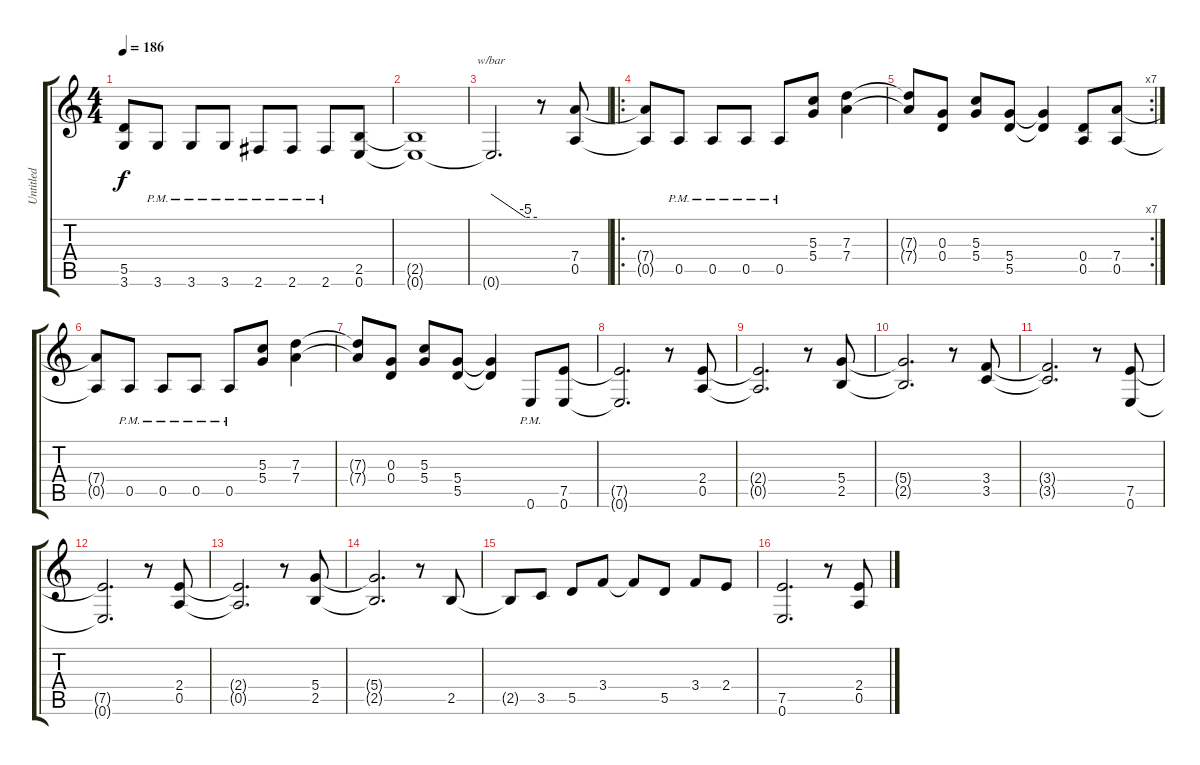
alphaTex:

\track ("Untitled" "Untitled") {instrument distortionguitar}
\staff {score tabs}
\tuning (E4 B3 G3 D3 A2 E2) {hide}
\ts (4 4)
\tempo 186
\clef g2
\ks c
(5.5 3.6).8{dy f} 3.6{pm}.8 3.6{pm}.8 3.6{pm}.8 2.6{pm}.8 2.6{pm}.8 2.6{pm}.8 (2.5 0.6).8 |
(2.5{t} 0.6{t}).1 |
0.6{t}.2{d tbe (custom default 0 0 45 -20 60 -20)} r.8 (7.4 0.5).8 |
\ro
(7.4{t} 0.5{t}).8 0.5{pm}.8 0.5{pm}.8 0.5{pm}.8 0.5{pm}.8 (5.3 5.4).8 (7.3 7.4).4 |
\rc 7
(7.3{t} 7.4{t}).8 (0.3 0.4).8 (5.3 5.4).8 (5.4 5.5).8 (5.4{t} 5.5{t}).4 (0.4 0.5).8 (7.4 0.5).8 |
(7.4{t} 0.5{t}).8 0.5{pm}.8 0.5{pm}.8 0.5{pm}.8 0.5{pm}.8 (5.3 5.4).8 (7.3 7.4).4 |
(7.3{t} 7.4{t}).8 (0.3 0.4).8 (5.3 5.4).8 (5.4 5.5).8 (5.4{t} 5.5{t}).4 0.6{pm}.8 (7.5 0.6).8 |
(7.5{t} 0.6{t}).2{d} r.8 (2.4 0.5).8 |
(2.4{t} 0.5{t}).2{d} r.8 (5.4 2.5).8 |
(5.4{t} 2.5{t}).2{d} r.8 (3.4 3.5).8 |
(3.4{t} 3.5{t}).2{d} r.8 (7.5 0.6).8 |
(7.5{t} 0.6{t}).2{d} r.8 (2.4 0.5).8 |
(2.4{t} 0.5{t}).2{d} r.8 (5.4 2.5).8 |
(5.4{t} 2.5{t}).2{d} r.8 2.5.8 |
2.5{t}.8 3.5.8 5.5.8 3.4.8 3.4{t}.8 5.5.8 3.4.8 2.4.8 |
(7.5 0.6).2{d} r.8 (2.4 0.5).8
